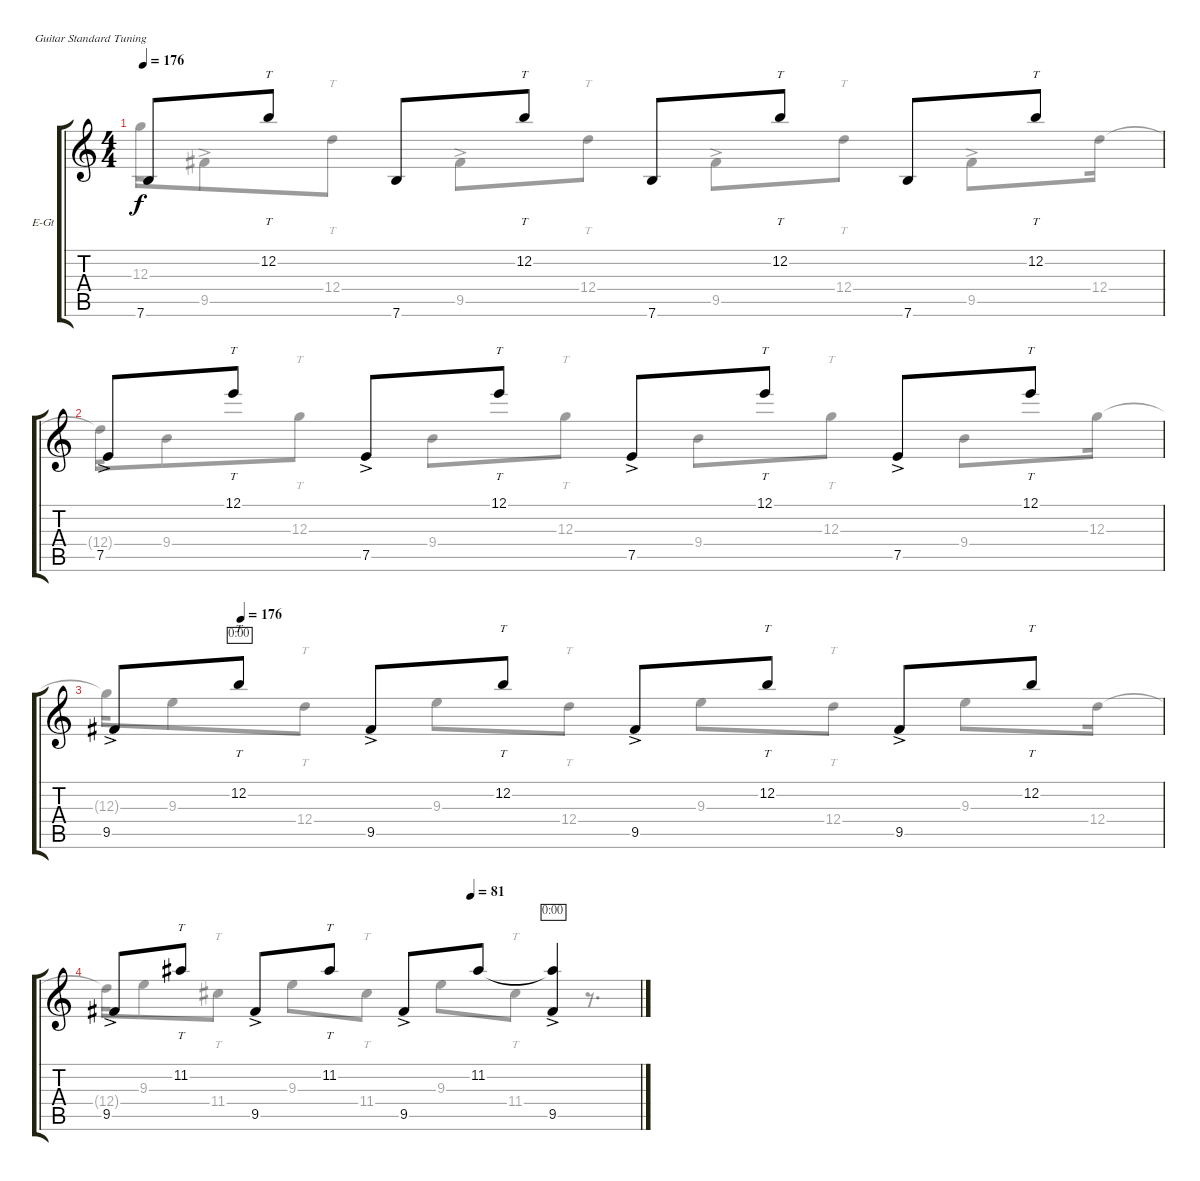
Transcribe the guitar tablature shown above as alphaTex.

\bracketExtendMode groupsimilarinstruments
\firstSystemTrackNameOrientation horizontal
\otherSystemsTrackNameOrientation horizontal
\track ("Piste 1" "E-Gt") {instrument electricguitarjazz}
\staff {score tabs}
\tuning (E4 B3 G3 D3 A2 E2)
\voice
\ts (4 4)
\tempo 176
\clef g2
\ks c
7.6.8{dy f} 12.2.8{tt} 7.6.8 12.2.8{tt} 7.6.8 12.2.8{tt} 7.6.8 12.2.8{tt} |
7.5{ac}.8 12.1.8{tt} 7.5{ac}.8 12.1.8{tt} 7.5{ac}.8 12.1.8{tt} 7.5{ac}.8 12.1.8{tt} |
\tempo (176 0.125)
9.5{ac}.8 12.2.8{tt timer} 9.5{ac}.8 12.2.8{tt} 9.5{ac}.8 12.2.8{tt} 9.5{ac}.8 12.2.8{tt} |
\tempo (81 0.68125)
9.5{ac}.8 11.2.8{tt} 9.5{ac}.8 11.2.8{tt} 9.5{ac}.8 11.2.8 (11.2{t} 9.5{ac}).4{timer}
\voice
\clef g2
\ottava regular
\simile none
\ks c
12.3{t}.16{dy f} 9.5{ac}.8 12.4.8{tt} 9.5{ac}.8 12.4.8{tt} 9.5{ac}.8 12.4.8{tt} 9.5{ac}.8 12.4.16 |
12.4{t}.16 9.4.8 12.3.8{tt} 9.4.8 12.3.8{tt} 9.4.8 12.3.8{tt} 9.4.8 12.3.16 |
12.3{t}.16 9.3.8 12.4.8{tt} 9.3.8 12.4.8{tt} 9.3.8 12.4.8{tt} 9.3.8 12.4.16 |
12.4{t}.16 9.3.8 11.4.8{tt} 9.3.8 11.4.8{tt} 9.3.8 11.4.8{tt} r.8{d}
